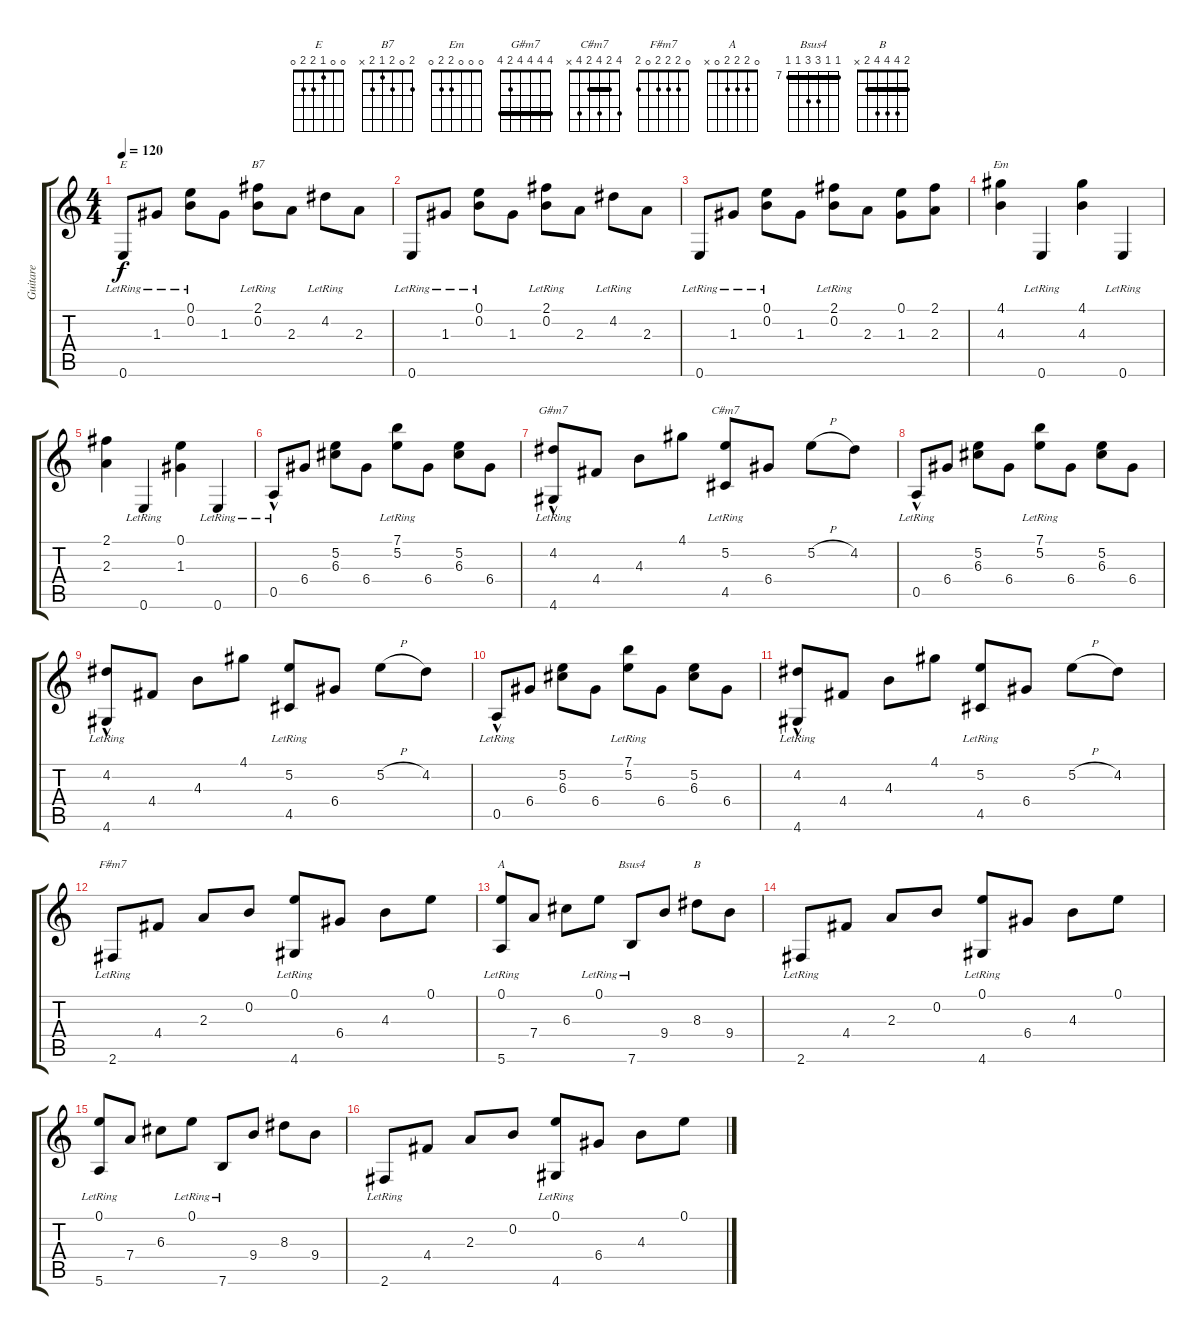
\track ("Guitare" "Guitare") {instrument electricguitarjazz}
\staff {score tabs}
\tuning (E4 B3 G3 D3 A2 E2) {hide}
\chord ("E" 0 0 1 2 2 0)
\chord ("B7" 2 0 2 1 2 x)
\chord ("Em" 0 0 0 2 2 0)
\chord ("G#m7" 4 4 4 4 2 4) {barre 4}
\chord ("C#m7" 4 2 4 2 4 x) {barre 2}
\chord ("F#m7" 0 2 2 2 0 2)
\chord ("A" 0 2 2 2 0 x)
\chord ("Bsus4" 7 7 9 9 7 7) {firstfret 7 barre 7}
\chord ("B" 2 4 4 4 2 x) {barre 2}
\ts (4 4)
\tempo 120
\clef g2
\ks c
0.6{lr}.8{ch "E" dy f instrument electricguitarjazz} 1.3{lr}.8 (0.1{lr} 0.2{lr}).8 1.3.8 (2.1{lr} 0.2{lr}).8{ch "B7"} 2.3.8 4.2{lr}.8 2.3.8 |
0.6{lr}.8 1.3{lr}.8 (0.1{lr} 0.2{lr}).8 1.3.8 (2.1{lr} 0.2{lr}).8 2.3.8 4.2{lr}.8 2.3.8 |
0.6{lr}.8 1.3{lr}.8 (0.1{lr} 0.2{lr}).8 1.3.8 (2.1{lr} 0.2{lr}).8 2.3.8 (0.1 1.3).8 (2.1 2.3).8 |
(4.1 4.3).4{ch "Em"} 0.6{lr}.4 (4.1 4.3).4 0.6{lr}.4 |
(2.1 2.3).4 0.6{lr}.4 (0.1 1.3).4 0.6{lr}.4 |
0.5{hac lr}.8 6.4.8 (5.2 6.3).8 6.4.8 (7.1{lr} 5.2{lr}).8 6.4.8 (5.2 6.3).8 6.4.8 |
(4.2{lr} 4.6{hac lr}).8{ch "G#m7"} 4.4.8 4.3.8 4.1.8 (5.2{lr} 4.5{lr}).8{ch "C#m7"} 6.4.8 5.2{h}.8 4.2.8 |
0.5{hac lr}.8 6.4.8 (5.2 6.3).8 6.4.8 (7.1{lr} 5.2{lr}).8 6.4.8 (5.2 6.3).8 6.4.8 |
(4.2{lr} 4.6{hac lr}).8 4.4.8 4.3.8 4.1.8 (5.2{lr} 4.5{lr}).8 6.4.8 5.2{h}.8 4.2.8 |
0.5{hac lr}.8 6.4.8 (5.2 6.3).8 6.4.8 (7.1{lr} 5.2{lr}).8 6.4.8 (5.2 6.3).8 6.4.8 |
(4.2{lr} 4.6{hac lr}).8 4.4.8 4.3.8 4.1.8 (5.2{lr} 4.5{lr}).8 6.4.8 5.2{h}.8 4.2.8 |
2.6{lr}.8{ch "F#m7"} 4.4.8 2.3.8 0.2.8 (0.1{lr} 4.6{lr}).8 6.4.8 4.3.8 0.1.8 |
(0.1{lr} 5.6{lr}).8{ch "A"} 7.4.8 6.3.8 0.1{lr}.8 7.6{lr}.8{ch "Bsus4"} 9.4.8 8.3.8{ch "B"} 9.4.8 |
2.6{lr}.8 4.4.8 2.3.8 0.2.8 (0.1{lr} 4.6{lr}).8 6.4.8 4.3.8 0.1.8 |
(0.1{lr} 5.6{lr}).8 7.4.8 6.3.8 0.1{lr}.8 7.6{lr}.8 9.4.8 8.3.8 9.4.8 |
2.6{lr}.8 4.4.8 2.3.8 0.2.8 (0.1{lr} 4.6{lr}).8 6.4.8 4.3.8 0.1.8
